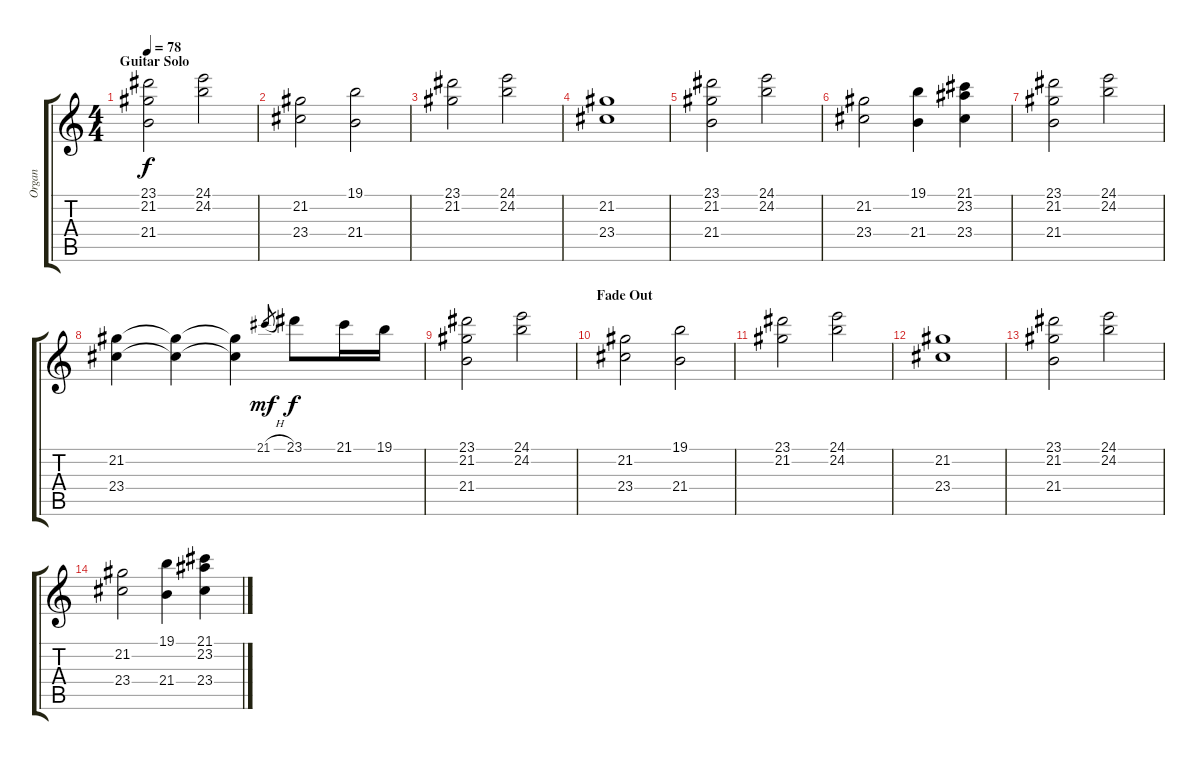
\track ("Organ" "Organ") {instrument rockorgan}
\staff {score tabs}
\tuning (E4 B3 G3 D3 A2 E2) {hide}
\ts (4 4)
\section ("" "Guitar Solo")
\tempo 78
\clef g2
\ks c
(23.1 21.2 21.4).2{dy f} (24.1 24.2).2 |
(21.2 23.4).2 (19.1 21.4).2 |
(23.1 21.2).2 (24.1 24.2).2 |
(21.2 23.4).1 |
(23.1 21.2 21.4).2 (24.1 24.2).2 |
(21.2 23.4).2 (19.1 21.4).4 (21.1 23.2 23.4).4 |
(23.1 21.2 21.4).2 (24.1 24.2).2 |
(21.2 23.4).4 (21.2{t} 23.4{t}).4 (21.2{t} 23.4{t}).4 21.1{h}.8{gr dy mf} 23.1.8{dy f} 21.1.16 19.1.16 |
(23.1 21.2 21.4).2 (24.1 24.2).2 |
\section ("" "Fade Out")
(21.2 23.4).2{volume 5} (19.1 21.4).2 |
(23.1 21.2).2 (24.1 24.2).2 |
(21.2 23.4).1{volume 1} |
(23.1 21.2 21.4).2 (24.1 24.2).2 |
(21.2 23.4).2 (19.1 21.4).4 (21.1 23.2 23.4).4
